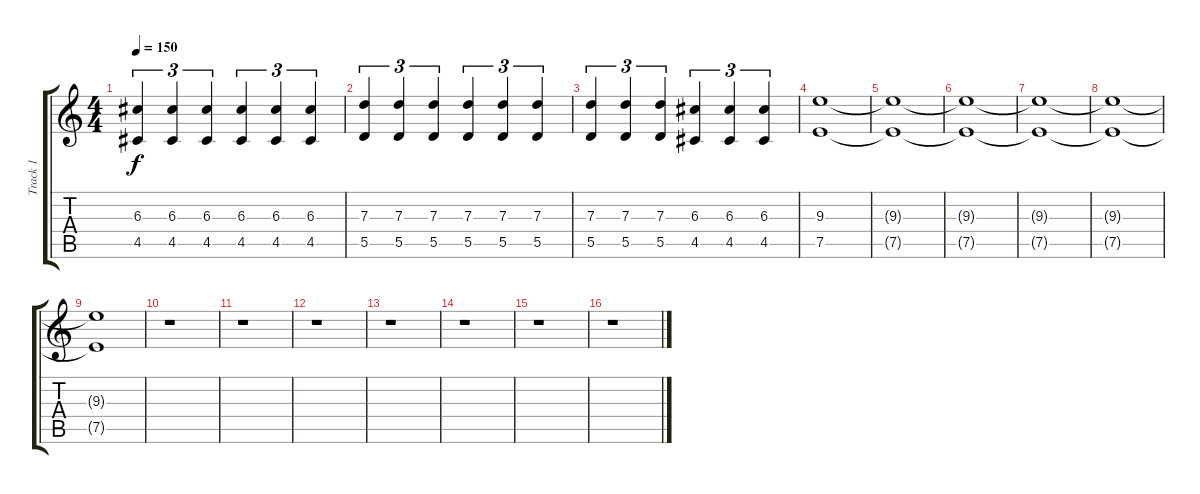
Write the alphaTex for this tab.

\track ("Track 1" "Track 1") {instrument distortionguitar}
\staff {score tabs}
\tuning (E4 B3 G3 D3 A2 E2) {hide}
\ts (4 4)
\tempo 150
\clef g2
\ks c
(6.3 4.5).4{tu (3 2) dy f} (6.3 4.5).4{tu (3 2)} (6.3 4.5).4{tu (3 2)} (6.3 4.5).4{tu (3 2)} (6.3 4.5).4{tu (3 2)} (6.3 4.5).4{tu (3 2)} |
(7.3 5.5).4{tu (3 2)} (7.3 5.5).4{tu (3 2)} (7.3 5.5).4{tu (3 2)} (7.3 5.5).4{tu (3 2)} (7.3 5.5).4{tu (3 2)} (7.3 5.5).4{tu (3 2)} |
(7.3 5.5).4{tu (3 2)} (7.3 5.5).4{tu (3 2)} (7.3 5.5).4{tu (3 2)} (6.3 4.5).4{tu (3 2)} (6.3 4.5).4{tu (3 2)} (6.3 4.5).4{tu (3 2)} |
(9.3 7.5).1 |
(9.3{t} 7.5{t}).1 |
(9.3{t} 7.5{t}).1{volume 0} |
(9.3{t} 7.5{t}).1 |
(9.3{t} 7.5{t}).1 |
(9.3{t} 7.5{t}).1 |
r.1 |
r.1 |
r.1 |
r.1 |
r.1 |
r.1 |
r.1
